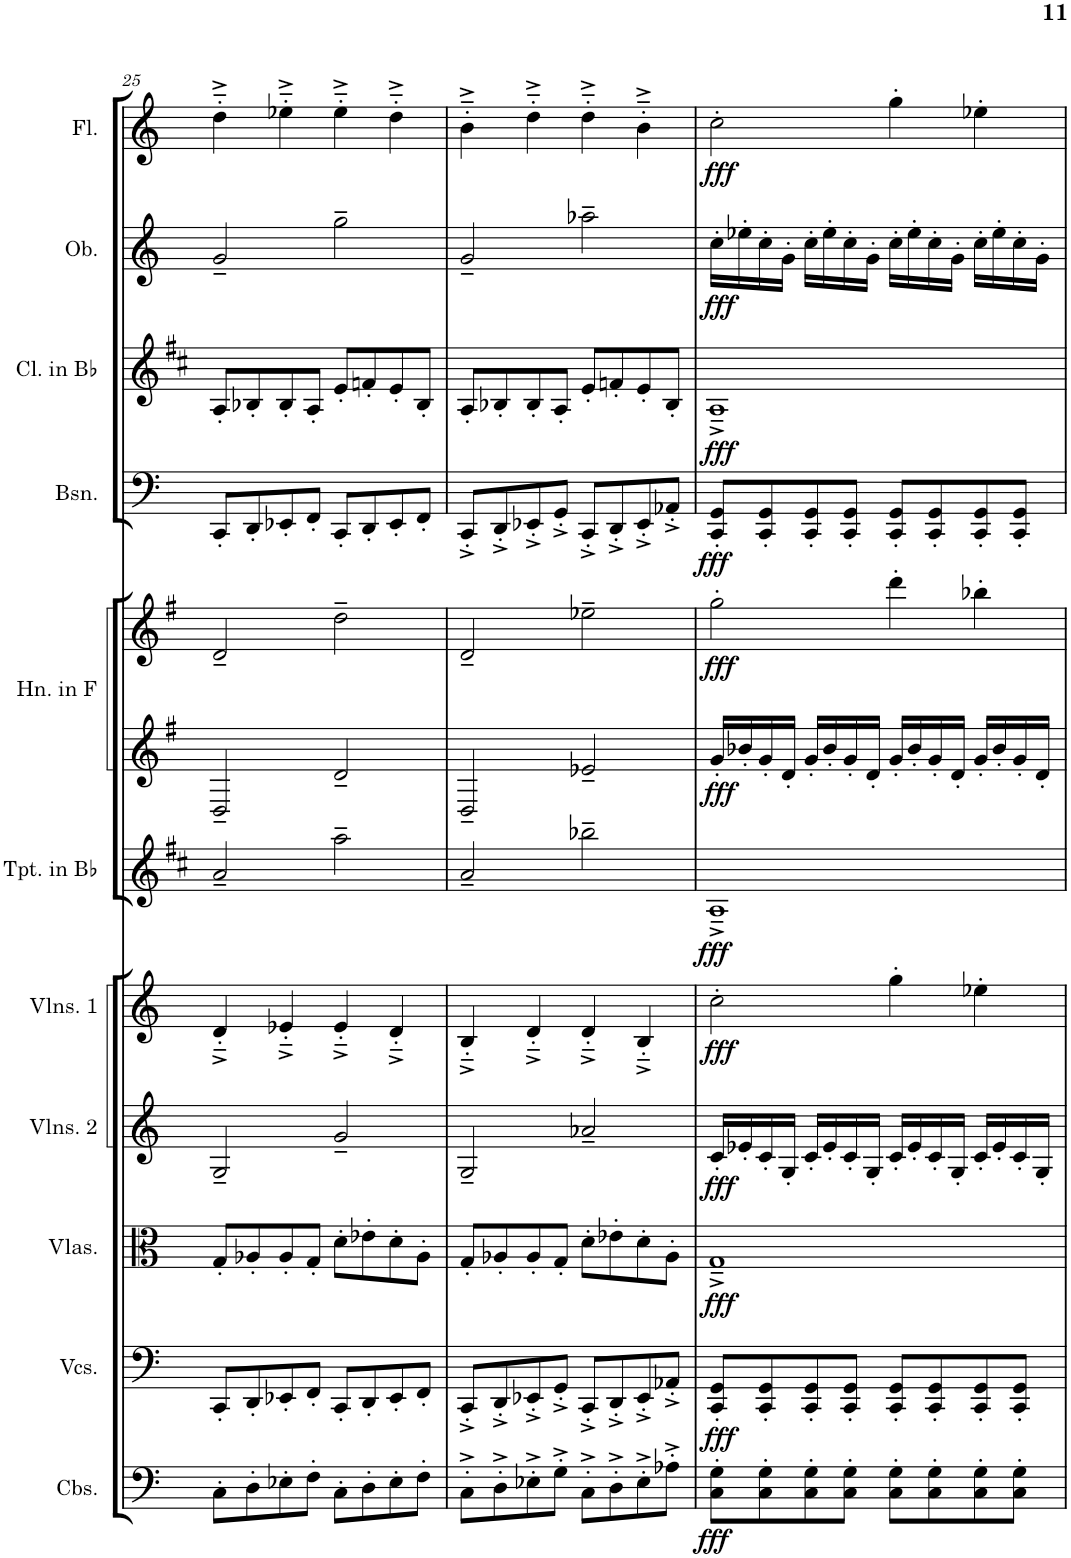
**kern	**dynam	**kern	**dynam	**kern	**dynam	**kern	**dynam	**kern	**dynam	**kern	**dynam	**kern	**kern	**dynam	**kern	**dynam	**kern	**dynam	**kern	**dynam	**kern	**dynam
*part11	*part11	*part10	*part10	*part9	*part9	*part8	*part8	*part7	*part7	*part6	*part6	*part5	*part5	*part5	*part4	*part4	*part3	*part3	*part2	*part2	*part1	*part1
*staff12	*staff12	*staff11	*staff11	*staff10	*staff10	*staff9	*staff9	*staff8	*staff8	*staff7	*staff7	*staff6	*staff5	*staff5/6	*staff4	*staff4	*staff3	*staff3	*staff2	*staff2	*staff1	*staff1
*I"Contrabasses	*	*I"Violoncellos	*	*I"Violas	*	*I"Violins 2	*	*I"Violins 1	*	*I"Trumpets in Bb	*	*I"Horns in F	*	*	*I"Bassoons	*	*I"Clarinets in Bb	*	*I"Oboes	*	*I"Flutes	*
*I'Cbs.	*	*I'Vcs.	*	*I'Vlas.	*	*I'Vlns. 2	*	*I'Vlns. 1	*	*I'Tpt. in Bb	*	*I'Hn. in F	*	*	*I'Bsn.	*	*I'Cl. in Bb	*	*I'Ob.	*	*I'Fl.	*
!!LO:PB:g=z
*clefF4	*	*clefF4	*	*clefC3	*	*clefG2	*	*clefG2	*	*clefG2	*	*clefG2	*clefG2	*	*clefF4	*	*clefG2	*	*clefG2	*	*clefG2	*
*Trd7c12	*	*	*	*	*	*	*	*	*	*Trd1c2	*	*Trd4c7	*Trd4c7	*	*	*	*Trd1c2	*	*	*	*	*
*k[]	*	*k[]	*	*k[]	*	*k[]	*	*k[]	*	*k[f#c#]	*	*k[f#]	*k[f#]	*	*k[]	*	*k[f#c#]	*	*k[]	*	*k[]	*
*M4/4	*	*M4/4	*	*M4/4	*	*M4/4	*	*M4/4	*	*M4/4	*	*M4/4	*M4/4	*	*M4/4	*	*M4/4	*	*M4/4	*	*M4/4	*
=25	=25	=25	=25	=25	=25	=25	=25	=25	=25	=25	=25	=25	=25	=25	=25	=25	=25	=25	=25	=25	=25	=25
8C'\L	.	8CC'/L	.	8G'/L	.	2G~/	.	4d'~^/	.	2a~/	.	2D~/	2d~/	.	8CC'/L	.	8A'/L	.	2g~/	.	4dd'~^\	.
8D'\	.	8DD'/	.	8A-X'/	.	.	.	.	.	.	.	.	.	.	8DD'/	.	8B-X'/	.	.	.	.	.
8E-X'\	.	8EE-X'/	.	8A-'/	.	.	.	4e-X'~^/	.	.	.	.	.	.	8EE-X'/	.	8B-'/	.	.	.	4ee-X'~^\	.
8F'\J	.	8FF'/J	.	8G'/J	.	.	.	.	.	.	.	.	.	.	8FF'/J	.	8A'/J	.	.	.	.	.
8C'\L	.	8CC'/L	.	8d'\L	.	2g~/	.	4e-'~^/	.	2aa~\	.	2d~/	2dd~\	.	8CC'/L	.	8e'/L	.	2gg~\	.	4ee-'~^\	.
8D'\	.	8DD'/	.	8e-X'\	.	.	.	.	.	.	.	.	.	.	8DD'/	.	8fn'/	.	.	.	.	.
8E-'\	.	8EE-'/	.	8d'\	.	.	.	4d'~^/	.	.	.	.	.	.	8EE-'/	.	8e'/	.	.	.	4dd'~^\	.
8F'\J	.	8FF'/J	.	8A-'\J	.	.	.	.	.	.	.	.	.	.	8FF'/J	.	8B-'/J	.	.	.	.	.
=26	=26	=26	=26	=26	=26	=26	=26	=26	=26	=26	=26	=26	=26	=26	=26	=26	=26	=26	=26	=26	=26	=26
8C'^\L	.	8CC'^/L	.	8G'/L	.	2G~/	.	4B'~^/	.	2a~/	.	2D~/	2d~/	.	8CC'^/L	.	8A'/L	.	2g~/	.	4b'~^\	.
8D'^\	.	8DD'^/	.	8A-X'/	.	.	.	.	.	.	.	.	.	.	8DD'^/	.	8B-X'/	.	.	.	.	.
8E-X'^\	.	8EE-X'^/	.	8A-'/	.	.	.	4d'~^/	.	.	.	.	.	.	8EE-X'^/	.	8B-'/	.	.	.	4dd'~^\	.
8G'^\J	.	8GG'^/J	.	8G'/J	.	.	.	.	.	.	.	.	.	.	8GG'^/J	.	8A'/J	.	.	.	.	.
8C'^\L	.	8CC'^/L	.	8d'\L	.	2a-X~/	.	4d'~^/	.	2bb-X~\	.	2e-X~/	2ee-X~\	.	8CC'^/L	.	8e'/L	.	2aa-X~\	.	4dd'~^\	.
8D'^\	.	8DD'^/	.	8e-X'\	.	.	.	.	.	.	.	.	.	.	8DD'^/	.	8fn'/	.	.	.	.	.
8E-'^\	.	8EE-'^/	.	8d'\	.	.	.	4B'~^/	.	.	.	.	.	.	8EE-'^/	.	8e'/	.	.	.	4b'~^\	.
8A-X'^\J	.	8AA-X'^/J	.	8A-'\J	.	.	.	.	.	.	.	.	.	.	8AA-X'^/J	.	8B-'/J	.	.	.	.	.
=27	=27	=27	=27	=27	=27	=27	=27	=27	=27	=27	=27	=27	=27	=27	=27	=27	=27	=27	=27	=27	=27	=27
!	!LO:DY:b	!	!LO:DY:b	!	!LO:DY:b	!	!LO:DY:b	!	!LO:DY:b	!	!LO:DY:b	!	!	!LO:DY:b=2	!	!	!	!	!	!	!	!
!	!	!	!	!	!	!	!	!	!	!	!	!	!	!LO:DY:n=1:b	!	!LO:DY:b	!	!LO:DY:b	!	!LO:DY:b	!	!LO:DY:b
8C\' 8G\'L	fff	8CC/' 8GG/'L	fff	1G~^	fff	16c'/LL	fff	2cc'\	fff	1A~^	fff	16g'/LL	2gg'\	fff fff	8CC/' 8GG/'L	fff	1A~^	fff	16cc'\LL	fff	2cc'\	fff
.	.	.	.	.	.	16e-X'/	.	.	.	.	.	16b-X'/	.	.	.	.	.	.	16ee-X'\	.	.	.
8C\' 8G\'	.	8CC/' 8GG/'	.	.	.	16c'/	.	.	.	.	.	16g'/	.	.	8CC/' 8GG/'	.	.	.	16cc'\	.	.	.
.	.	.	.	.	.	16G'/JJ	.	.	.	.	.	16d'/JJ	.	.	.	.	.	.	16g'\JJ	.	.	.
8C\' 8G\'	.	8CC/' 8GG/'	.	.	.	16c'/LL	.	.	.	.	.	16g'/LL	.	.	8CC/' 8GG/'	.	.	.	16cc'\LL	.	.	.
.	.	.	.	.	.	16e-'/	.	.	.	.	.	16b-'/	.	.	.	.	.	.	16ee-'\	.	.	.
8C\' 8G\'J	.	8CC/' 8GG/'J	.	.	.	16c'/	.	.	.	.	.	16g'/	.	.	8CC/' 8GG/'J	.	.	.	16cc'\	.	.	.
.	.	.	.	.	.	16G'/JJ	.	.	.	.	.	16d'/JJ	.	.	.	.	.	.	16g'\JJ	.	.	.
8C\' 8G\'L	.	8CC/' 8GG/'L	.	.	.	16c'/LL	.	4gg'\	.	.	.	16g'/LL	4ddd'\	.	8CC/' 8GG/'L	.	.	.	16cc'\LL	.	4gg'\	.
.	.	.	.	.	.	16e-'/	.	.	.	.	.	16b-'/	.	.	.	.	.	.	16ee-'\	.	.	.
8C\' 8G\'	.	8CC/' 8GG/'	.	.	.	16c'/	.	.	.	.	.	16g'/	.	.	8CC/' 8GG/'	.	.	.	16cc'\	.	.	.
.	.	.	.	.	.	16G'/JJ	.	.	.	.	.	16d'/JJ	.	.	.	.	.	.	16g'\JJ	.	.	.
8C\' 8G\'	.	8CC/' 8GG/'	.	.	.	16c'/LL	.	4ee-X'\	.	.	.	16g'/LL	4bb-X'\	.	8CC/' 8GG/'	.	.	.	16cc'\LL	.	4ee-X'\	.
.	.	.	.	.	.	16e-'/	.	.	.	.	.	16b-'/	.	.	.	.	.	.	16ee-'\	.	.	.
8C\' 8G\'J	.	8CC/' 8GG/'J	.	.	.	16c'/	.	.	.	.	.	16g'/	.	.	8CC/' 8GG/'J	.	.	.	16cc'\	.	.	.
.	.	.	.	.	.	16G'/JJ	.	.	.	.	.	16d'/JJ	.	.	.	.	.	.	16g'\JJ	.	.	.
=	=	=	=	=	=	=	=	=	=	=	=	=	=	=	=	=	=	=	=	=	=	=
*-	*-	*-	*-	*-	*-	*-	*-	*-	*-	*-	*-	*-	*-	*-	*-	*-	*-	*-	*-	*-	*-	*-
